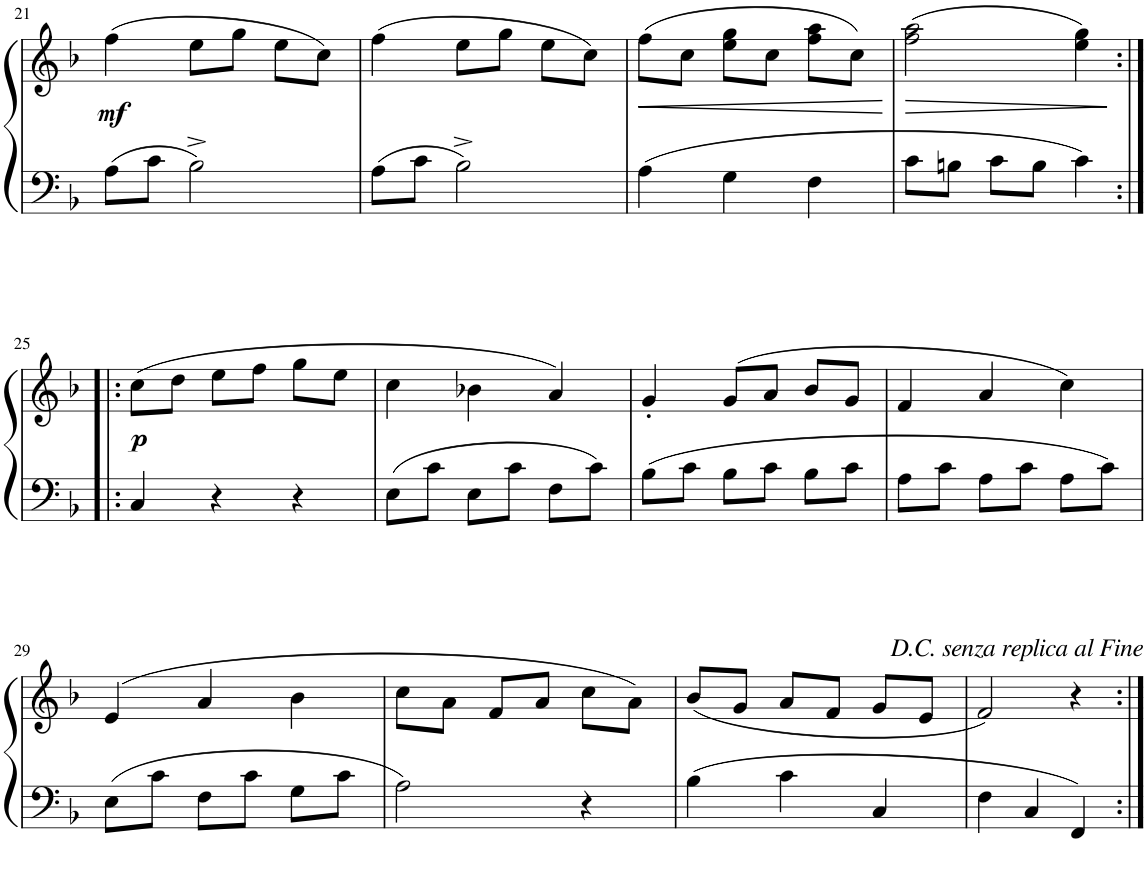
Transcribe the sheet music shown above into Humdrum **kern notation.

**kern	**kern	**dynam
*part1	*part1	*part1
*staff2	*staff1	*staff1/2
*I"Piano	*	*
*I'Pno.	*	*
!!LO:PB:g=z
*clefF4	*clefG2	*
*k[b-]	*k[b-]	*
*M3/4	*M3/4	*
=21	=21	=21
!	!	!LO:DY:b
8A\L	(4ff\	mf
8c\J	.	.
2B-^\	8ee\L	.
.	8gg\J	.
.	8ee\L	.
.	8cc\J)	.
=22	=22	=22
8A\L	(4ff\	.
8c\J	.	.
2B-^\	8ee\L	.
.	8gg\J	.
.	8ee\L	.
.	8cc\J)	.
=23	=23	=23
!	!	!LO:HP:b
4A\	(8ff\L	<
.	8cc\J	.
4G\	8ee\ 8gg\L	.
.	8cc\J	.
4F\	8ff\ 8aa\L	.
.	8cc\J)	.
.	.	[
=24	=24	=24
!	!	!LO:HP:b
8c\L	(2ff\ 2aa\	>
8Bn\J	.	.
8c\L	.	.
8B\J	.	.
4c\	4ee\ 4gg\)	.
.	.	]
!!LO:LB:g=z
=25:|!|:	=25:|!|:	=25:|!|:
!	!	!LO:DY:b
4C/	(8cc\L	p
.	8dd\J	.
4r	8ee\L	.
.	8ff\J	.
4r	8gg\L	.
.	8ee\J	.
=26	=26	=26
8E\L	4cc\	.
8c\J	.	.
8E\L	4b-X\	.
8c\J	.	.
8F\L	4a/)	.
8c\J	.	.
=27	=27	=27
8B-\L	4g'/	.
8c\J	.	.
8B-\L	(8g/L	.
8c\J	8a/J	.
8B-\L	8b-/L	.
8c\J	8g/J	.
=28	=28	=28
8A\L	4f/	.
8c\J	.	.
8A\L	4a/	.
8c\J	.	.
8A\L	4cc\)	.
8c\J	.	.
!!LO:LB:g=z
=29	=29	=29
8E\L	(4e/	.
8c\J	.	.
8F\L	4a/	.
8c\J	.	.
8G\L	4b-\	.
8c\J	.	.
=30	=30	=30
2A\	8cc\L	.
.	8a\J	.
.	8f/L	.
.	8a/J	.
4r	8cc\L	.
.	8a\J)	.
=31	=31	=31
4B-\	(8b-/L	.
.	8g/J	.
4c\	8a/L	.
.	8f/J	.
4C/	8g/L	.
.	8e/J	.
=32	=32	=32
4F\	2f/)	.
4C/	.	.
4FF/	4r	.
!	!LO:TX:a:t=<i>D.C. senza replica al Fine</i>	!
!LO:TX:a:t=<i>D.C. senza replica al Fine</i>	!	!
=:|!	=:|!	=:|!
*-	*-	*-
